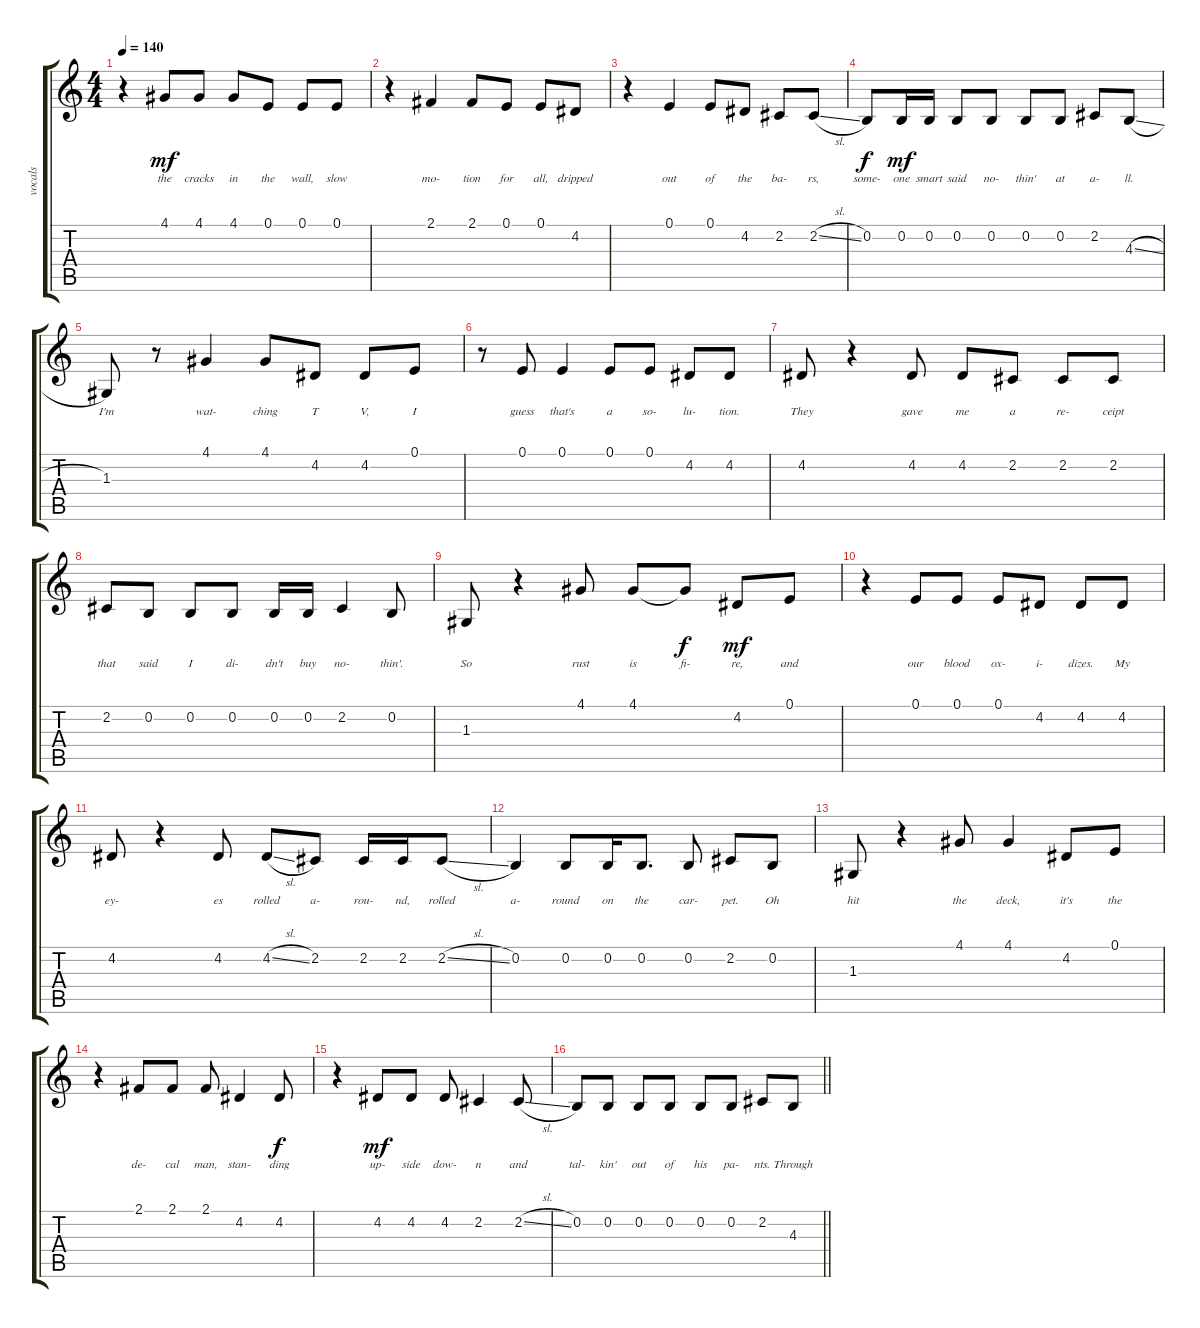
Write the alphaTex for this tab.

\track ("vocals" "vocals") {instrument lead2sawtooth}
\staff {score tabs}
\tuning (E4 B3 G3 D3 A2 E2) {hide}
\ts (4 4)
\tempo 140
\clef g2
\ks c
r.4{dy mf} 4.1.8{lyrics (0 "the") lyrics (1 "") lyrics (2 "") lyrics (3 "") lyrics (4 "")} 4.1.8{lyrics (0 "cracks") lyrics (1 "") lyrics (2 "") lyrics (3 "") lyrics (4 "")} 4.1.8{lyrics (0 "in") lyrics (1 "") lyrics (2 "") lyrics (3 "") lyrics (4 "")} 0.1.8{lyrics (0 "the") lyrics (1 "") lyrics (2 "") lyrics (3 "") lyrics (4 "")} 0.1.8{lyrics (0 "wall,") lyrics (1 "") lyrics (2 "") lyrics (3 "") lyrics (4 "")} 0.1.8{lyrics (0 "slow") lyrics (1 "") lyrics (2 "") lyrics (3 "") lyrics (4 "")} |
r.4 2.1.4{lyrics (0 "mo-") lyrics (1 "") lyrics (2 "") lyrics (3 "") lyrics (4 "")} 2.1.8{lyrics (0 "tion") lyrics (1 "") lyrics (2 "") lyrics (3 "") lyrics (4 "")} 0.1.8{lyrics (0 "for") lyrics (1 "") lyrics (2 "") lyrics (3 "") lyrics (4 "")} 0.1.8{lyrics (0 "all,") lyrics (1 "") lyrics (2 "") lyrics (3 "") lyrics (4 "")} 4.2.8{lyrics (0 "dripped") lyrics (1 "") lyrics (2 "") lyrics (3 "") lyrics (4 "")} |
r.4 0.1.4{lyrics (0 "out") lyrics (1 "") lyrics (2 "") lyrics (3 "") lyrics (4 "")} 0.1.8{lyrics (0 "of") lyrics (1 "") lyrics (2 "") lyrics (3 "") lyrics (4 "")} 4.2.8{lyrics (0 "the") lyrics (1 "") lyrics (2 "") lyrics (3 "") lyrics (4 "")} 2.2.8{lyrics (0 "ba-") lyrics (1 "") lyrics (2 "") lyrics (3 "") lyrics (4 "")} 2.2{sl}.8{lyrics (0 "rs,") lyrics (1 "") lyrics (2 "") lyrics (3 "") lyrics (4 "")} |
0.2.8{lyrics (0 "some-") lyrics (1 "") lyrics (2 "") lyrics (3 "") lyrics (4 "") dy f} 0.2.16{lyrics (0 "one") lyrics (1 "") lyrics (2 "") lyrics (3 "") lyrics (4 "") dy mf} 0.2.16{lyrics (0 "smart") lyrics (1 "") lyrics (2 "") lyrics (3 "") lyrics (4 "")} 0.2.8{lyrics (0 "said") lyrics (1 "") lyrics (2 "") lyrics (3 "") lyrics (4 "")} 0.2.8{lyrics (0 "no-") lyrics (1 "") lyrics (2 "") lyrics (3 "") lyrics (4 "")} 0.2.8{lyrics (0 "thin'") lyrics (1 "") lyrics (2 "") lyrics (3 "") lyrics (4 "")} 0.2.8{lyrics (0 "at") lyrics (1 "") lyrics (2 "") lyrics (3 "") lyrics (4 "")} 2.2.8{lyrics (0 "a-") lyrics (1 "") lyrics (2 "") lyrics (3 "") lyrics (4 "")} 4.3{sl}.8{lyrics (0 "ll.") lyrics (1 "") lyrics (2 "") lyrics (3 "") lyrics (4 "")} |
1.3.8{lyrics (0 "I'm") lyrics (1 "") lyrics (2 "") lyrics (3 "") lyrics (4 "")} r.8 4.1.4{lyrics (0 "wat-") lyrics (1 "") lyrics (2 "") lyrics (3 "") lyrics (4 "")} 4.1.8{lyrics (0 "ching") lyrics (1 "") lyrics (2 "") lyrics (3 "") lyrics (4 "")} 4.2.8{lyrics (0 "T") lyrics (1 "") lyrics (2 "") lyrics (3 "") lyrics (4 "")} 4.2.8{lyrics (0 "V,") lyrics (1 "") lyrics (2 "") lyrics (3 "") lyrics (4 "")} 0.1.8{lyrics (0 "I") lyrics (1 "") lyrics (2 "") lyrics (3 "") lyrics (4 "")} |
r.8 0.1.8{lyrics (0 "guess") lyrics (1 "") lyrics (2 "") lyrics (3 "") lyrics (4 "")} 0.1.4{lyrics (0 "that's") lyrics (1 "") lyrics (2 "") lyrics (3 "") lyrics (4 "")} 0.1.8{lyrics (0 "a") lyrics (1 "") lyrics (2 "") lyrics (3 "") lyrics (4 "")} 0.1.8{lyrics (0 "so-") lyrics (1 "") lyrics (2 "") lyrics (3 "") lyrics (4 "")} 4.2.8{lyrics (0 "lu-") lyrics (1 "") lyrics (2 "") lyrics (3 "") lyrics (4 "")} 4.2.8{lyrics (0 "tion.") lyrics (1 "") lyrics (2 "") lyrics (3 "") lyrics (4 "")} |
4.2.8{lyrics (0 "They") lyrics (1 "") lyrics (2 "") lyrics (3 "") lyrics (4 "")} r.4 4.2.8{lyrics (0 "gave") lyrics (1 "") lyrics (2 "") lyrics (3 "") lyrics (4 "")} 4.2.8{lyrics (0 "me") lyrics (1 "") lyrics (2 "") lyrics (3 "") lyrics (4 "")} 2.2.8{lyrics (0 "a") lyrics (1 "") lyrics (2 "") lyrics (3 "") lyrics (4 "")} 2.2.8{lyrics (0 "re-") lyrics (1 "") lyrics (2 "") lyrics (3 "") lyrics (4 "")} 2.2.8{lyrics (0 "ceipt") lyrics (1 "") lyrics (2 "") lyrics (3 "") lyrics (4 "")} |
2.2.8{lyrics (0 "that") lyrics (1 "") lyrics (2 "") lyrics (3 "") lyrics (4 "")} 0.2.8{lyrics (0 "said") lyrics (1 "") lyrics (2 "") lyrics (3 "") lyrics (4 "")} 0.2.8{lyrics (0 "I") lyrics (1 "") lyrics (2 "") lyrics (3 "") lyrics (4 "")} 0.2.8{lyrics (0 "di-") lyrics (1 "") lyrics (2 "") lyrics (3 "") lyrics (4 "")} 0.2.16{lyrics (0 "dn't") lyrics (1 "") lyrics (2 "") lyrics (3 "") lyrics (4 "")} 0.2.16{lyrics (0 "buy") lyrics (1 "") lyrics (2 "") lyrics (3 "") lyrics (4 "")} 2.2.4{lyrics (0 "no-") lyrics (1 "") lyrics (2 "") lyrics (3 "") lyrics (4 "")} 0.2.8{lyrics (0 "thin'.") lyrics (1 "") lyrics (2 "") lyrics (3 "") lyrics (4 "")} |
1.3.8{lyrics (0 "So") lyrics (1 "") lyrics (2 "") lyrics (3 "") lyrics (4 "")} r.4 4.1.8{lyrics (0 "rust") lyrics (1 "") lyrics (2 "") lyrics (3 "") lyrics (4 "")} 4.1.8{lyrics (0 "is") lyrics (1 "") lyrics (2 "") lyrics (3 "") lyrics (4 "")} 4.1{t}.8{lyrics (0 "fi-") lyrics (1 "") lyrics (2 "") lyrics (3 "") lyrics (4 "") dy f} 4.2.8{lyrics (0 "re,") lyrics (1 "") lyrics (2 "") lyrics (3 "") lyrics (4 "") dy mf} 0.1.8{lyrics (0 "and") lyrics (1 "") lyrics (2 "") lyrics (3 "") lyrics (4 "")} |
r.4 0.1.8{lyrics (0 "our") lyrics (1 "") lyrics (2 "") lyrics (3 "") lyrics (4 "")} 0.1.8{lyrics (0 "blood") lyrics (1 "") lyrics (2 "") lyrics (3 "") lyrics (4 "")} 0.1.8{lyrics (0 "ox-") lyrics (1 "") lyrics (2 "") lyrics (3 "") lyrics (4 "")} 4.2.8{lyrics (0 "i-") lyrics (1 "") lyrics (2 "") lyrics (3 "") lyrics (4 "")} 4.2.8{lyrics (0 "dizes.") lyrics (1 "") lyrics (2 "") lyrics (3 "") lyrics (4 "")} 4.2.8{lyrics (0 "My") lyrics (1 "") lyrics (2 "") lyrics (3 "") lyrics (4 "")} |
4.2.8{lyrics (0 "ey-") lyrics (1 "") lyrics (2 "") lyrics (3 "") lyrics (4 "")} r.4 4.2.8{lyrics (0 "es") lyrics (1 "") lyrics (2 "") lyrics (3 "") lyrics (4 "")} 4.2{sl}.8{lyrics (0 "rolled") lyrics (1 "") lyrics (2 "") lyrics (3 "") lyrics (4 "")} 2.2.8{lyrics (0 "a-") lyrics (1 "") lyrics (2 "") lyrics (3 "") lyrics (4 "")} 2.2.16{lyrics (0 "rou-") lyrics (1 "") lyrics (2 "") lyrics (3 "") lyrics (4 "")} 2.2.16{lyrics (0 "nd,") lyrics (1 "") lyrics (2 "") lyrics (3 "") lyrics (4 "")} 2.2{sl}.8{lyrics (0 "rolled") lyrics (1 "") lyrics (2 "") lyrics (3 "") lyrics (4 "")} |
0.2.4{lyrics (0 "a-") lyrics (1 "") lyrics (2 "") lyrics (3 "") lyrics (4 "")} 0.2.8{lyrics (0 "round") lyrics (1 "") lyrics (2 "") lyrics (3 "") lyrics (4 "")} 0.2.16{lyrics (0 "on") lyrics (1 "") lyrics (2 "") lyrics (3 "") lyrics (4 "")} 0.2.8{d lyrics (0 "the") lyrics (1 "") lyrics (2 "") lyrics (3 "") lyrics (4 "")} 0.2.8{lyrics (0 "car-") lyrics (1 "") lyrics (2 "") lyrics (3 "") lyrics (4 "")} 2.2.8{lyrics (0 "pet.") lyrics (1 "") lyrics (2 "") lyrics (3 "") lyrics (4 "")} 0.2.8{lyrics (0 "Oh") lyrics (1 "") lyrics (2 "") lyrics (3 "") lyrics (4 "")} |
1.3.8{lyrics (0 "hit") lyrics (1 "") lyrics (2 "") lyrics (3 "") lyrics (4 "")} r.4 4.1.8{lyrics (0 "the") lyrics (1 "") lyrics (2 "") lyrics (3 "") lyrics (4 "")} 4.1.4{lyrics (0 "deck,") lyrics (1 "") lyrics (2 "") lyrics (3 "") lyrics (4 "")} 4.2.8{lyrics (0 "it's") lyrics (1 "") lyrics (2 "") lyrics (3 "") lyrics (4 "")} 0.1.8{lyrics (0 "the") lyrics (1 "") lyrics (2 "") lyrics (3 "") lyrics (4 "")} |
r.4 2.1.8{lyrics (0 "de-") lyrics (1 "") lyrics (2 "") lyrics (3 "") lyrics (4 "")} 2.1.8{lyrics (0 "cal") lyrics (1 "") lyrics (2 "") lyrics (3 "") lyrics (4 "")} 2.1.8{lyrics (0 "man,") lyrics (1 "") lyrics (2 "") lyrics (3 "") lyrics (4 "")} 4.2.4{lyrics (0 "stan-") lyrics (1 "") lyrics (2 "") lyrics (3 "") lyrics (4 "")} 4.2.8{lyrics (0 "ding") lyrics (1 "") lyrics (2 "") lyrics (3 "") lyrics (4 "") dy f} |
r.4 4.2.8{lyrics (0 "up-") lyrics (1 "") lyrics (2 "") lyrics (3 "") lyrics (4 "") dy mf} 4.2.8{lyrics (0 "side") lyrics (1 "") lyrics (2 "") lyrics (3 "") lyrics (4 "")} 4.2.8{lyrics (0 "dow-") lyrics (1 "") lyrics (2 "") lyrics (3 "") lyrics (4 "")} 2.2.4{lyrics (0 "n") lyrics (1 "") lyrics (2 "") lyrics (3 "") lyrics (4 "")} 2.2{sl}.8{lyrics (0 "and") lyrics (1 "") lyrics (2 "") lyrics (3 "") lyrics (4 "")} |
\barLineRight lightlight
0.2.8{lyrics (0 "tal-") lyrics (1 "") lyrics (2 "") lyrics (3 "") lyrics (4 "")} 0.2.8{lyrics (0 "kin'") lyrics (1 "") lyrics (2 "") lyrics (3 "") lyrics (4 "")} 0.2.8{lyrics (0 "out") lyrics (1 "") lyrics (2 "") lyrics (3 "") lyrics (4 "")} 0.2.8{lyrics (0 "of") lyrics (1 "") lyrics (2 "") lyrics (3 "") lyrics (4 "")} 0.2.8{lyrics (0 "his") lyrics (1 "") lyrics (2 "") lyrics (3 "") lyrics (4 "")} 0.2.8{lyrics (0 "pa-") lyrics (1 "") lyrics (2 "") lyrics (3 "") lyrics (4 "")} 2.2.8{lyrics (0 "nts.") lyrics (1 "") lyrics (2 "") lyrics (3 "") lyrics (4 "")} 4.3{sl}.8{lyrics (0 "Through") lyrics (1 "") lyrics (2 "") lyrics (3 "") lyrics (4 "")}
